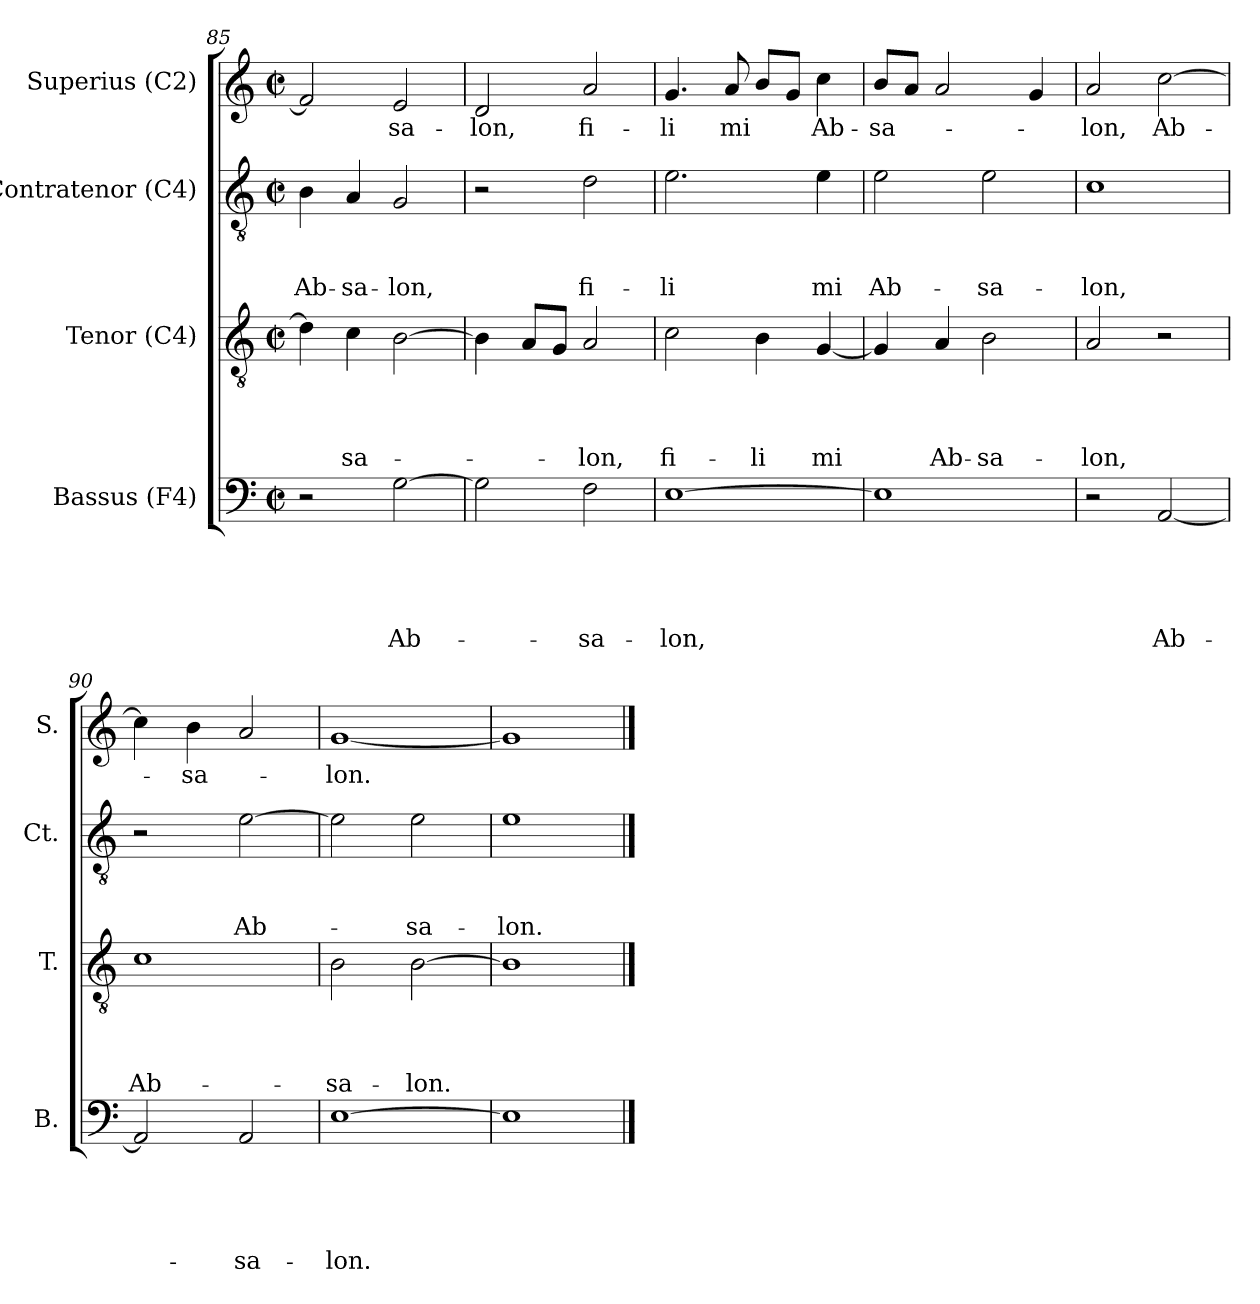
**kern	**text	**text	**text	**text	**text	**kern	**text	**text	**text	**text	**kern	**text	**text	**text	**kern	**text
*part4	*part4	*part4	*part4	*part4	*part4	*part3	*part3	*part3	*part3	*part3	*part2	*part2	*part2	*part2	*part1	*part1
*staff4	*staff4	*staff4	*staff4	*staff4	*staff4	*staff3	*staff3	*staff3	*staff3	*staff3	*staff2	*staff2	*staff2	*staff2	*staff1	*staff1
*I"Bassus (F4)	*	*	*	*	*	*I"Tenor (C4)	*	*	*	*	*I"Contratenor (C4)	*	*	*	*I"Superius (C2)	*
*I'B.	*	*	*	*	*	*I'T.	*	*	*	*	*I'Ct.	*	*	*	*I'S.	*
*clefF4	*	*	*	*	*	*clefGv2	*	*	*	*	*clefGv2	*	*	*	*clefG2	*
*k[]	*	*	*	*	*	*k[]	*	*	*	*	*k[]	*	*	*	*k[]	*
*C:	*	*	*	*	*	*C:	*	*	*	*	*C:	*	*	*	*C:	*
*M2/2	*	*	*	*	*	*M2/2	*	*	*	*	*M2/2	*	*	*	*M2/2	*
*met(c|)	*	*	*	*	*	*met(c|)	*	*	*	*	*met(c|)	*	*	*	*met(c|)	*
=85	=85	=85	=85	=85	=85	=85	=85	=85	=85	=85	=85	=85	=85	=85	=85	=85
!	!	!	!	!	!	!	!	!	!	!	!	!	!	!LO:LY:b	!	!
2r	.	.	.	.	.	4d\]	.	.	.	.	4B\	.	.	Ab-	2f/]	.
!	!	!	!	!	!	!	!	!	!	!LO:LY:b	!	!	!	!LO:LY:b	!	!
.	.	.	.	.	.	4c\	.	.	.	-sa-	4A/	.	.	-sa-	.	.
!	!	!	!	!	!LO:LY:b	!	!	!	!	!	!	!	!	!LO:LY:b	!	!LO:LY:b
[>2G\	.	.	.	.	Ab-	[>2B\	.	.	.	.	2G/	.	.	-lon,	2e/	-sa-
=86	=86	=86	=86	=86	=86	=86	=86	=86	=86	=86	=86	=86	=86	=86	=86	=86
!	!	!	!	!	!	!	!	!	!	!	!	!	!	!	!	!LO:LY:b
2G\]	.	.	.	.	.	4B\]	.	.	.	.	2r	.	.	.	2d/	-lon,
.	.	.	.	.	.	8A/L	.	.	.	.	.	.	.	.	.	.
.	.	.	.	.	.	8G/J	.	.	.	.	.	.	.	.	.	.
!	!	!	!	!	!LO:LY:b	!	!	!	!	!LO:LY:b	!	!	!	!LO:LY:b	!	!LO:LY:b
2F\	.	.	.	.	-sa-	2A/	.	.	.	-lon,	2d\	.	.	fi-	2a/	fi-
=87	=87	=87	=87	=87	=87	=87	=87	=87	=87	=87	=87	=87	=87	=87	=87	=87
!	!	!	!	!	!LO:LY:b	!	!	!	!	!LO:LY:b	!	!	!	!LO:LY:b	!	!LO:LY:b
[>1E	.	.	.	.	-lon,	2c\	.	.	.	fi-	2.e\	.	.	-li	4.g/	-li
!	!	!	!	!	!	!	!	!	!	!	!	!	!	!	!	!LO:LY:b
.	.	.	.	.	.	.	.	.	.	.	.	.	.	.	8a/	mi
!	!	!	!	!	!	!	!	!	!	!LO:LY:b	!	!	!	!	!	!
.	.	.	.	.	.	4B\	.	.	.	-li	.	.	.	.	8b/L	.
.	.	.	.	.	.	.	.	.	.	.	.	.	.	.	8g/J	.
!	!	!	!	!	!	!	!	!	!	!LO:LY:b	!	!	!	!LO:LY:b	!	!LO:LY:b
.	.	.	.	.	.	[>4G/	.	.	.	mi	4e\	.	.	mi	4cc\	Ab-
!!LO:PB:g=z
=88	=88	=88	=88	=88	=88	=88	=88	=88	=88	=88	=88	=88	=88	=88	=88	=88
!	!	!	!	!	!	!	!	!	!	!	!	!	!	!LO:LY:b	!	!LO:LY:b
1E]	.	.	.	.	.	4G/]	.	.	.	.	2e\	.	.	Ab-	8b/L	-sa-
.	.	.	.	.	.	.	.	.	.	.	.	.	.	.	8a/J	.
!	!	!	!	!	!	!	!	!	!	!LO:LY:b	!	!	!	!	!	!
.	.	.	.	.	.	4A/	.	.	.	Ab-	.	.	.	.	2a/	.
!	!	!	!	!	!	!	!	!	!	!LO:LY:b	!	!	!	!LO:LY:b	!	!
.	.	.	.	.	.	2B\	.	.	.	-sa-	2e\	.	.	-sa-	.	.
.	.	.	.	.	.	.	.	.	.	.	.	.	.	.	4g/	.
=89	=89	=89	=89	=89	=89	=89	=89	=89	=89	=89	=89	=89	=89	=89	=89	=89
!	!	!	!	!	!	!	!	!	!	!LO:LY:b	!	!	!	!LO:LY:b	!	!LO:LY:b
2r	.	.	.	.	.	2A/	.	.	.	-lon,	1c	.	.	-lon,	2a/	-lon,
!	!	!	!	!	!LO:LY:b	!	!	!	!	!	!	!	!	!	!	!LO:LY:b
[<2AA/	.	.	.	.	Ab-	2r	.	.	.	.	.	.	.	.	[>2cc\	Ab-
=90	=90	=90	=90	=90	=90	=90	=90	=90	=90	=90	=90	=90	=90	=90	=90	=90
!	!	!	!	!	!	!	!	!	!	!LO:LY:b	!	!	!	!	!	!
2AA/]	.	.	.	.	.	1c	.	.	.	Ab-	2r	.	.	.	4cc\]	.
!	!	!	!	!	!	!	!	!	!	!	!	!	!	!	!	!LO:LY:b
.	.	.	.	.	.	.	.	.	.	.	.	.	.	.	4b\	-sa-
!	!	!	!	!	!LO:LY:b	!	!	!	!	!	!	!	!	!LO:LY:b	!	!
2AA/	.	.	.	.	-sa-	.	.	.	.	.	[>2e\	.	.	Ab-	2a/	.
=91	=91	=91	=91	=91	=91	=91	=91	=91	=91	=91	=91	=91	=91	=91	=91	=91
!	!	!	!	!	!LO:LY:b	!	!	!	!	!LO:LY:b	!	!	!	!	!	!LO:LY:b
[>1E	.	.	.	.	-lon.	2B\	.	.	.	-sa-	2e\]	.	.	.	[<1g	-lon.
!	!	!	!	!	!	!	!	!	!	!LO:LY:b	!	!	!	!LO:LY:b	!	!
.	.	.	.	.	.	[>2B\	.	.	.	-lon.	2e\	.	.	-sa-	.	.
=92	=92	=92	=92	=92	=92	=92	=92	=92	=92	=92	=92	=92	=92	=92	=92	=92
!	!	!	!	!	!	!	!	!	!	!	!	!	!	!LO:LY:b	!	!
1E]	.	.	.	.	.	1B]	.	.	.	.	1e	.	.	-lon.	1g]	.
==	==	==	==	==	==	==	==	==	==	==	==	==	==	==	==	==
*-	*-	*-	*-	*-	*-	*-	*-	*-	*-	*-	*-	*-	*-	*-	*-	*-
